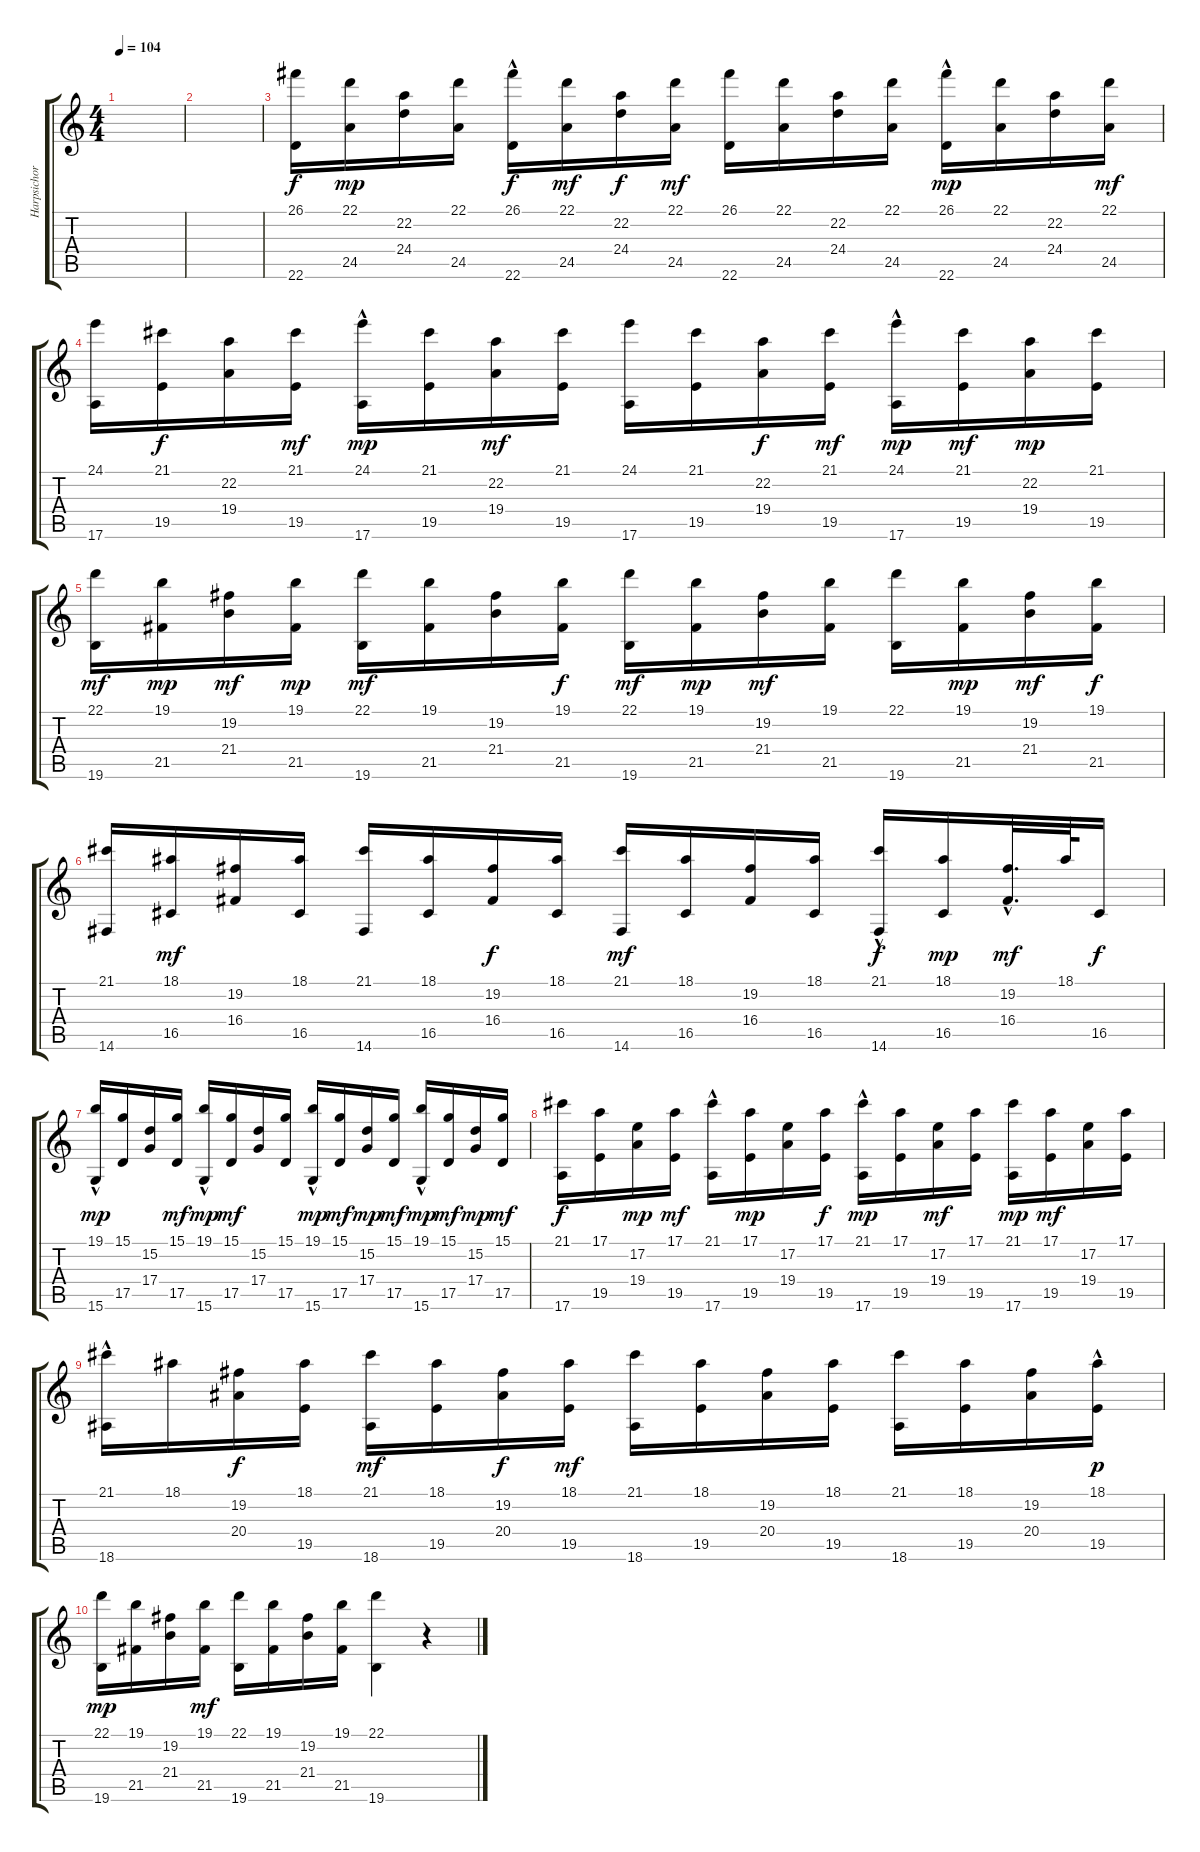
\track ("Harpsichord" "Harpsichor") {instrument harpsichord}
\staff {score tabs}
\tuning (E4 B3 G3 D3 A2 E2) {hide}
\ts (4 4)
\tempo 104
\clef g2
\ks c
|
|
(26.1 22.6).16 (22.1 24.5).16{dy mp} (22.2 24.4).16 (22.1 24.5).16 (26.1{hac} 22.6).16{dy f} (22.1 24.5).16{dy mf} (22.2 24.4).16{dy f} (22.1 24.5).16{dy mf} (26.1 22.6).16 (22.1 24.5).16 (22.2 24.4).16 (22.1 24.5).16 (26.1{hac} 22.6).16{dy mp} (22.1 24.5).16 (22.2 24.4).16 (22.1 24.5).16{dy mf} |
(24.1 17.6).16 (21.1 19.5).16{dy f} (22.2 19.4).16 (21.1 19.5).16{dy mf} (24.1{hac} 17.6).16{dy mp} (21.1 19.5).16 (22.2 19.4).16{dy mf} (21.1 19.5).16 (24.1 17.6).16 (21.1 19.5).16 (22.2 19.4).16{dy f} (21.1 19.5).16{dy mf} (24.1{hac} 17.6).16{dy mp} (21.1 19.5).16{dy mf} (22.2 19.4).16{dy mp} (21.1 19.5).16 |
(22.1 19.6).16{dy mf} (19.1 21.5).16{dy mp} (19.2 21.4).16{dy mf} (19.1 21.5).16{dy mp} (22.1 19.6).16{dy mf} (19.1 21.5).16 (19.2 21.4).16 (19.1 21.5).16{dy f} (22.1 19.6).16{dy mf} (19.1 21.5).16{dy mp} (19.2 21.4).16{dy mf} (19.1 21.5).16 (22.1 19.6).16 (19.1 21.5).16{dy mp} (19.2 21.4).16{dy mf} (19.1 21.5).16{dy f} |
(21.1 14.6).16 (18.1 16.5).16{dy mf} (19.2 16.4).16 (18.1 16.5).16 (21.1 14.6).16 (18.1 16.5).16 (19.2 16.4).16{dy f} (18.1 16.5).16 (21.1 14.6).16{dy mf} (18.1 16.5).16 (19.2 16.4).16 (18.1 16.5).16 (21.1{hac} 14.6).16{dy f} (18.1 16.5).16{dy mp} (19.2{hac} 16.4).32{d dy mf} 18.1.64 16.5.16{dy f} |
(19.1{hac} 15.6).16{dy mp} (15.1 17.5).16 (15.2 17.4).16 (15.1 17.5).16{dy mf} (19.1{hac} 15.6).16{dy mp} (15.1 17.5).16{dy mf} (15.2 17.4).16 (15.1 17.5).16 (19.1{hac} 15.6).16{dy mp} (15.1 17.5).16{dy mf} (15.2 17.4).16{dy mp} (15.1 17.5).16{dy mf} (19.1{hac} 15.6).16{dy mp} (15.1 17.5).16{dy mf} (15.2 17.4).16{dy mp} (15.1 17.5).16{dy mf} |
(21.1 17.6).16{dy f} (17.1 19.5).16 (17.2 19.4).16{dy mp} (17.1 19.5).16{dy mf} (21.1{hac} 17.6).16 (17.1 19.5).16{dy mp} (17.2 19.4).16 (17.1 19.5).16{dy f} (21.1{hac} 17.6).16{dy mp} (17.1 19.5).16 (17.2 19.4).16{dy mf} (17.1 19.5).16 (21.1 17.6).16{dy mp} (17.1 19.5).16{dy mf} (17.2 19.4).16 (17.1 19.5).16 |
(21.1{hac} 18.6).16 18.1.16 (19.2 20.4).16{dy f} (18.1 19.5).16 (21.1 18.6).16{dy mf} (18.1 19.5).16 (19.2 20.4).16{dy f} (18.1 19.5).16{dy mf} (21.1 18.6).16 (18.1 19.5).16 (19.2 20.4).16 (18.1 19.5).16 (21.1 18.6).16 (18.1 19.5).16 (19.2 20.4).16 (18.1 19.5{hac}).16{dy p} |
(22.1 19.6).16{dy mp} (19.1 21.5).16 (19.2 21.4).16 (19.1 21.5).16{dy mf} (22.1 19.6).16 (19.1 21.5).16 (19.2 21.4).16 (19.1 21.5).16 (22.1 19.6).4 r.4
